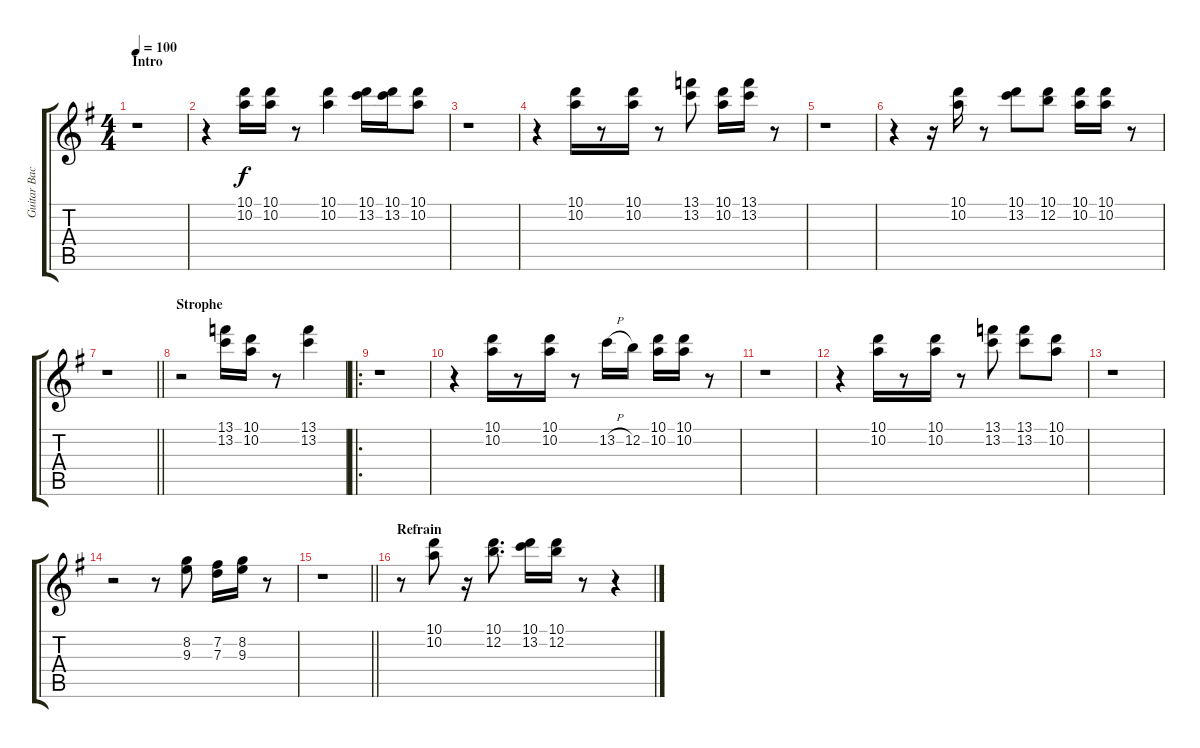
\track ("Guitar Back/Solo" "Guitar Bac") {instrument electricguitarclean}
\staff {score tabs}
\tuning (E4 B3 G3 D3 A2 E2) {hide}
\ts (4 4)
\section ("" "Intro")
\tempo 100
\clef g2
\ks eminor
r.1{dy f instrument electricguitarclean} |
r.4 (10.1 10.2).16 (10.1 10.2).16 r.8 (10.1 10.2).4 (10.1 13.2).16 (10.1 13.2).16 (10.1 10.2).8 |
r.1 |
r.4 (10.1 10.2).16 r.8 (10.1 10.2).16 r.8 (13.1 13.2).8 (10.1 10.2).16 (13.1 13.2).16 r.8 |
r.1 |
r.4 r.16 (10.1 10.2).16 r.8 (10.1 13.2).8 (10.1 12.2).8 (10.1 10.2).16 (10.1 10.2).16 r.8 |
\barLineRight lightlight
r.1 |
\section ("" "Strophe")
r.2{volume 12} (13.1 13.2).16 (10.1 10.2).16 r.8 (13.1 13.2).4 |
\ro
r.1 |
r.4 (10.1 10.2).16 r.8 (10.1 10.2).16 r.8 13.2{h}.16 12.2.16 (10.1 10.2).16 (10.1 10.2).16 r.8 |
r.1 |
r.4 (10.1 10.2).16 r.8 (10.1 10.2).16 r.8 (13.1 13.2).8 (13.1 13.2).8 (10.1 10.2).8 |
r.1 |
r.2 r.8 (8.2 9.3).8 (7.2 7.3).16 (8.2 9.3).16 r.8 |
\barLineRight lightlight
r.1 |
\section ("" "Refrain ")
r.8 (10.1 10.2).8 r.16 (10.1 12.2).8{d} (10.1 13.2).16 (10.1 12.2).16 r.8 r.4
